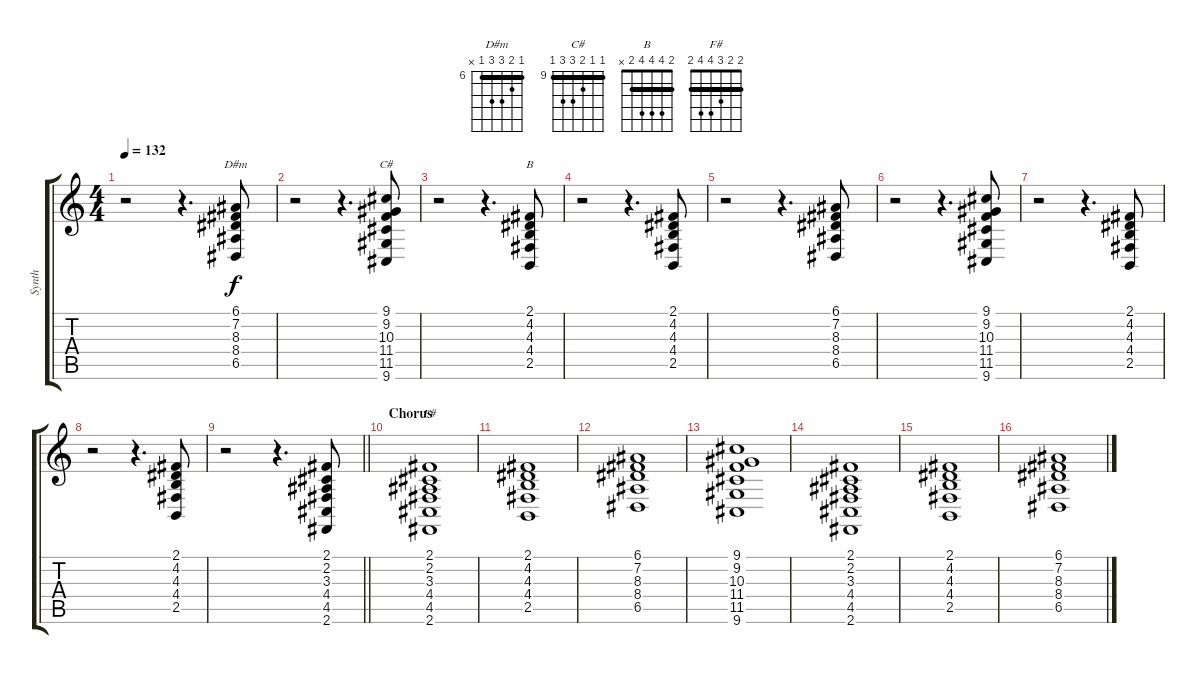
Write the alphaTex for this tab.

\track ("Synth" "Synth") {instrument lead2sawtooth}
\staff {score tabs}
\tuning (E4 B3 G3 D3 A2 E2) {hide}
\chord ("D#m" 6 7 8 8 6 x) {firstfret 6 barre 6}
\chord ("C#" 9 9 10 11 11 9) {firstfret 9 barre 9}
\chord ("B" 2 4 4 4 2 x) {barre 2}
\chord ("F#" 2 2 3 4 4 2) {barre 2}
\ts (4 4)
\tempo 132
\clef g2
\ks c
r.2{dy f} r.4{d} (6.1 7.2 8.3 8.4 6.5).8{ch "D#m"} |
r.2 r.4{d} (9.1 9.2 10.3 11.4 11.5 9.6).8{ch "C#"} |
r.2 r.4{d} (2.1 4.2 4.3 4.4 2.5).8{ch "B"} |
r.2 r.4{d} (2.1 4.2 4.3 4.4 2.5).8 |
r.2 r.4{d} (6.1 7.2 8.3 8.4 6.5).8 |
r.2 r.4{d} (9.1 9.2 10.3 11.4 11.5 9.6).8 |
r.2 r.4{d} (2.1 4.2 4.3 4.4 2.5).8 |
r.2 r.4{d} (2.1 4.2 4.3 4.4 2.5).8 |
\barLineRight lightlight
r.2 r.4{d} (2.1 2.2 3.3 4.4 4.5 2.6).8 |
\section ("" "Chorus")
(2.1 2.2 3.3 4.4 4.5 2.6).1{ch "F#"} |
(2.1 4.2 4.3 4.4 2.5).1 |
(6.1 7.2 8.3 8.4 6.5).1 |
(9.1 9.2 10.3 11.4 11.5 9.6).1 |
(2.1 2.2 3.3 4.4 4.5 2.6).1 |
(2.1 4.2 4.3 4.4 2.5).1 |
(6.1 7.2 8.3 8.4 6.5).1
